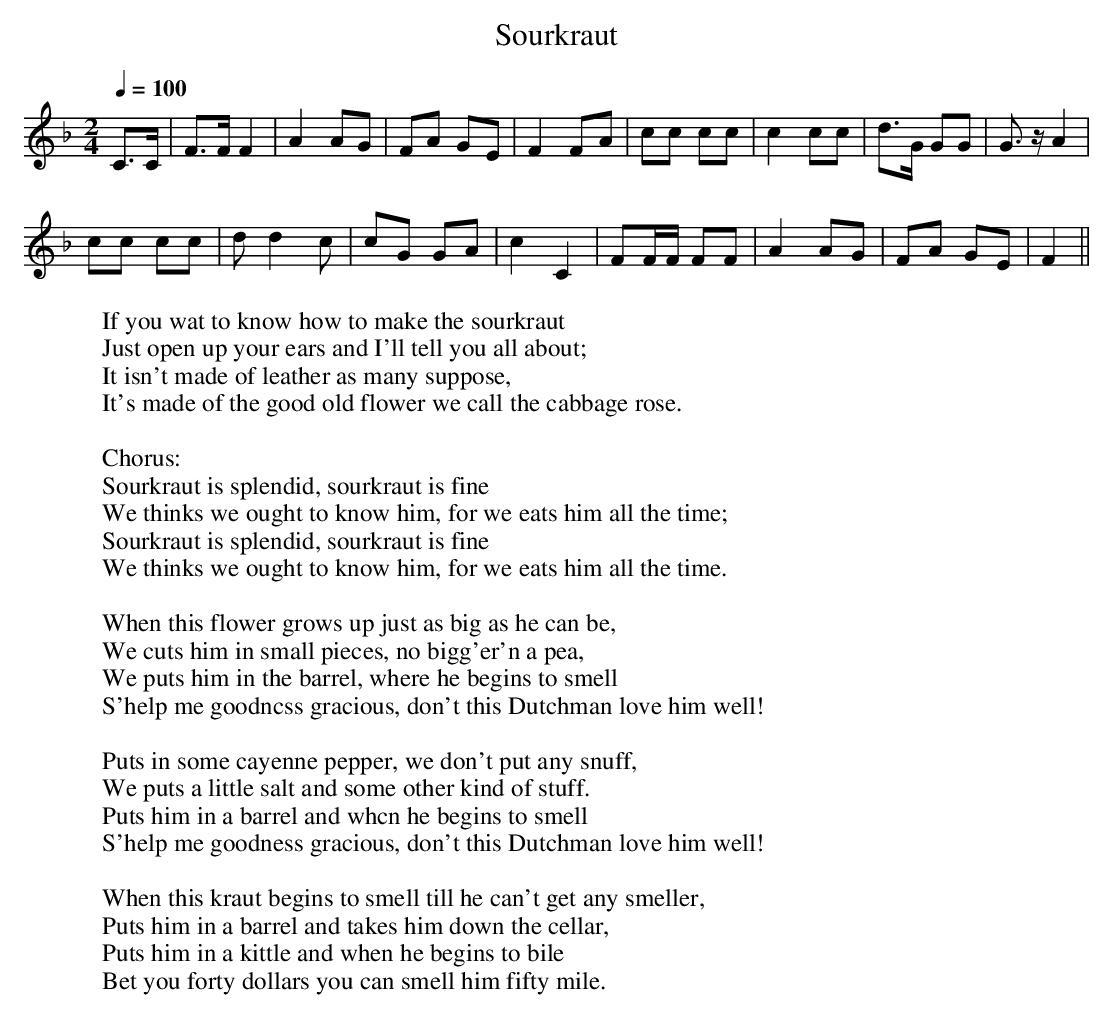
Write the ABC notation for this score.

X:1
T:Sourkraut
M:2/4
L:1/8
Q:1/4=100
W:If you wat to know how to make the sourkraut
W:Just open up your ears and I'll tell you all about;
W:It isn't made of leather as many suppose,
W:It's made of the good old flower we call the cabbage rose.
W:
W:Chorus:
W:Sourkraut is splendid, sourkraut is fine
W:We thinks we ought to know him, for we eats him all the time;
W:Sourkraut is splendid, sourkraut is fine
W:We thinks we ought to know him, for we eats him all the time.
W:
W:When this flower grows up just as big as he can be,
W:We cuts him in small pieces, no bigg'er'n a pea,
W:We puts him in the barrel, where he begins to smell
W:S'help me goodncss gracious, don't this Dutchman love him well!
W:
W:Puts in some cayenne pepper, we don't put any snuff,
W:We puts a little salt and some other kind of stuff.
W:Puts him in a barrel and whcn he begins to smell
W:S'help me goodness gracious, don't this Dutchman love him well!
W:
W:When this kraut begins to smell till he can't get any smeller,
W:Puts him in a barrel and takes him down the cellar,
W:Puts him in a kittle and when he begins to bile
W:Bet you forty dollars you can smell him fifty mile.
K:F
C3/2C/ |F3/2F/ F2|A2 AG|FA G-E|F2 F-A|\
cc cc|c2 cc|d3/2G/ GG|G3/2z/ A2|
cc cc|dd2c|c-G GA|c2 C2|\
FF/F/ FF|A2 AG|FA GE|F2 ||
